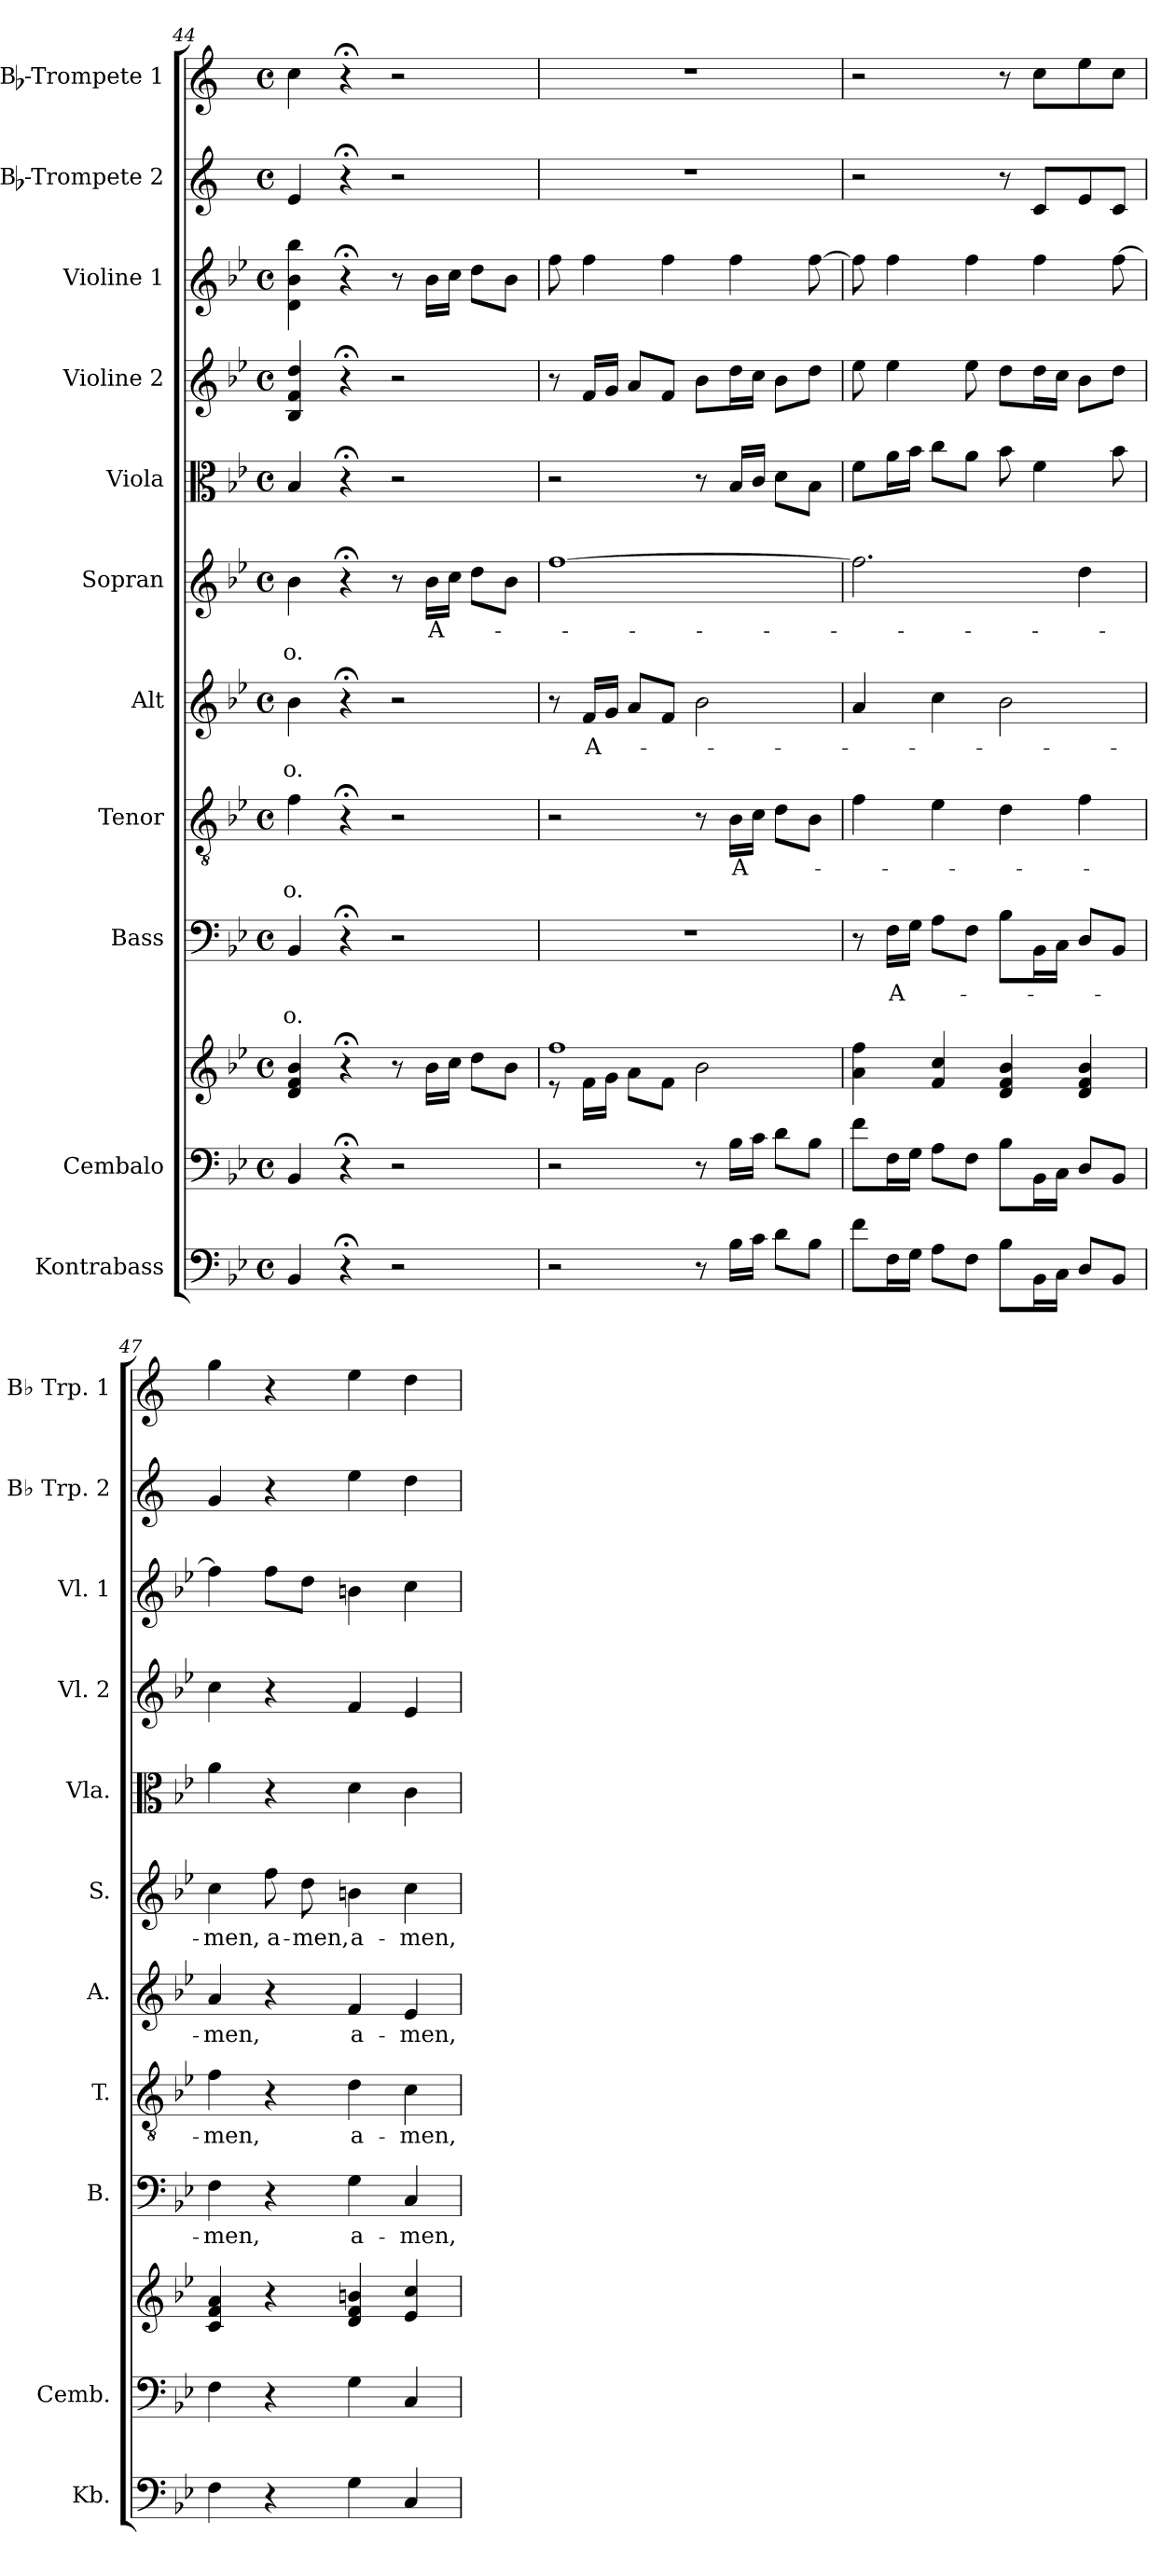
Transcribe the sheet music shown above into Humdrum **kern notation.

**kern	**kern	**kern	**kern	**text	**text	**kern	**text	**text	**kern	**text	**text	**kern	**text	**text	**kern	**kern	**kern	**kern	**kern
*part11	*part10	*part10	*part9	*part9	*part9	*part8	*part8	*part8	*part7	*part7	*part7	*part6	*part6	*part6	*part5	*part4	*part3	*part2	*part1
*staff12	*staff11	*staff10	*staff9	*staff9	*staff9	*staff8	*staff8	*staff8	*staff7	*staff7	*staff7	*staff6	*staff6	*staff6	*staff5	*staff4	*staff3	*staff2	*staff1
*I"Kontrabass	*I"Cembalo	*	*I"Bass	*	*	*I"Tenor	*	*	*I"Alt	*	*	*I"Sopran	*	*	*I"Viola	*I"Violine 2	*I"Violine 1	*I"Bb-Trompete 2	*I"Bb-Trompete 1
*I'Kb.	*I'Cemb.	*	*I'B.	*	*	*I'T.	*	*	*I'A.	*	*	*I'S.	*	*	*I'Vla.	*I'Vl. 2	*I'Vl. 1	*I'Bb Trp. 2	*I'Bb Trp. 1
*clefF4	*clefF4	*clefG2	*clefF4	*	*	*clefGv2	*	*	*clefG2	*	*	*clefG2	*	*	*clefC3	*clefG2	*clefG2	*clefG2	*clefG2
*ITrd7c12	*	*	*	*	*	*	*	*	*	*	*	*	*	*	*	*	*	*ITrd1c2	*ITrd1c2
*k[b-e-]	*k[b-e-]	*k[b-e-]	*k[b-e-]	*	*	*k[b-e-]	*	*	*k[b-e-]	*	*	*k[b-e-]	*	*	*k[b-e-]	*k[b-e-]	*k[b-e-]	*k[b-e-]	*k[b-e-]
*B-:	*B-:	*B-:	*B-:	*	*	*B-:	*	*	*B-:	*	*	*B-:	*	*	*B-:	*B-:	*B-:	*B-:	*B-:
*M4/4	*M4/4	*M4/4	*M4/4	*	*	*M4/4	*	*	*M4/4	*	*	*M4/4	*	*	*M4/4	*M4/4	*M4/4	*M4/4	*M4/4
*met(c)	*met(c)	*met(c)	*met(c)	*	*	*met(c)	*	*	*met(c)	*	*	*met(c)	*	*	*met(c)	*met(c)	*met(c)	*met(c)	*met(c)
=44	=44	=44	=44	=44	=44	=44	=44	=44	=44	=44	=44	=44	=44	=44	=44	=44	=44	=44	=44
!	!	!	!	!	!LO:LY:b	!	!	!LO:LY:b	!	!	!LO:LY:b	!	!	!LO:LY:b	!	!	!	!	!
4BBB-/	4BB-/	4d/ 4f/ 4b-/	4BB-/	.	-o.	4f\	.	-o.	4b-\	.	-o.	4b-\	.	-o.	4B-/	4B-/ 4f/ 4dd/	4d\ 4b-\ 4bb-\	4d/	4b-\
4r;<	4r;<	4r;<	4r;<	.	.	4r;<	.	.	4r;<	.	.	4r;<	.	.	4r;<	4r;<	4r;<	4r;<	4r;<
2r	2r	8r	2r	.	.	2r	.	.	2r	.	.	8r	.	.	2r	2r	8r	2r	2r
!	!	!	!	!	!	!	!	!	!	!	!	!	!LO:LY:b	!	!	!	!	!	!
.	.	16b-\LL	.	.	.	.	.	.	.	.	.	16b-\LL	A-	.	.	.	16b-\LL	.	.
.	.	16cc\JJ	.	.	.	.	.	.	.	.	.	16cc\JJ	.	.	.	.	16cc\JJ	.	.
.	.	8dd\L	.	.	.	.	.	.	.	.	.	8dd\L	.	.	.	.	8dd\L	.	.
.	.	8b-\J	.	.	.	.	.	.	.	.	.	8b-\J	.	.	.	.	8b-\J	.	.
!!LO:PB:g=z
=45	=45	=45	=45	=45	=45	=45	=45	=45	=45	=45	=45	=45	=45	=45	=45	=45	=45	=45	=45
*	*	*^	*	*	*	*	*	*	*	*	*	*	*	*	*	*	*	*	*
2r	2r	1ff	8r	1r	.	.	2r	.	.	8r	.	.	[1ff	.	.	2r	8r	8ff\	1r	1r
!	!	!	!	!	!	!	!	!	!	!	!LO:LY:b	!	!	!	!	!	!	!	!	!
.	.	.	16f\LL	.	.	.	.	.	.	16f/LL	A-	.	.	.	.	.	16f/LL	4ff\	.	.
.	.	.	16g\JJ	.	.	.	.	.	.	16g/JJ	.	.	.	.	.	.	16g/JJ	.	.	.
.	.	.	8a\L	.	.	.	.	.	.	8a/L	.	.	.	.	.	.	8a/L	.	.	.
.	.	.	8f\J	.	.	.	.	.	.	8f/J	.	.	.	.	.	.	8f/J	4ff\	.	.
8r	8r	.	2b-\	.	.	.	8r	.	.	2b-\	.	.	.	.	.	8r	8b-\L	.	.	.
!	!	!	!	!	!	!	!	!LO:LY:b	!	!	!	!	!	!	!	!	!	!	!	!
16BB-\LL	16B-\LL	.	.	.	.	.	16B-\LL	A-	.	.	.	.	.	.	.	16B-/LL	16dd\L	4ff\	.	.
16C\JJ	16c\JJ	.	.	.	.	.	16c\JJ	.	.	.	.	.	.	.	.	16c/JJ	16cc\JJ	.	.	.
8D\L	8d\L	.	.	.	.	.	8d\L	.	.	.	.	.	.	.	.	8d\L	8b-\L	.	.	.
8BB-\J	8B-\J	.	.	.	.	.	8B-\J	.	.	.	.	.	.	.	.	8B-\J	8dd\J	[8ff\	.	.
*	*	*v	*v	*	*	*	*	*	*	*	*	*	*	*	*	*	*	*	*	*
=46	=46	=46	=46	=46	=46	=46	=46	=46	=46	=46	=46	=46	=46	=46	=46	=46	=46	=46	=46
8F\L	8f\L	4a\ 4ff\	8r	.	.	4f\	.	.	4a/	.	.	2.ff\]	.	.	8f\L	8ee-\	8ff\]	2r	2r
!	!	!	!	!LO:LY:b	!	!	!	!	!	!	!	!	!	!	!	!	!	!	!
16FF\L	16F\L	.	16F\LL	A-	.	.	.	.	.	.	.	.	.	.	16a\L	4ee-\	4ff\	.	.
16GG\JJ	16G\JJ	.	16G\JJ	.	.	.	.	.	.	.	.	.	.	.	16b-\JJ	.	.	.	.
8AA\L	8A\L	4f/ 4cc/	8A\L	.	.	4e-\	.	.	4cc\	.	.	.	.	.	8cc\L	.	.	.	.
8FF\J	8F\J	.	8F\J	.	.	.	.	.	.	.	.	.	.	.	8a\J	8ee-\	4ff\	.	.
8BB-\L	8B-\L	4d/ 4f/ 4b-/	8B-\L	.	.	4d\	.	.	2b-\	.	.	.	.	.	8b-\	8dd\L	.	8r	8r
16BBB-\L	16BB-\L	.	16BB-\L	.	.	.	.	.	.	.	.	.	.	.	4f\	16dd\L	4ff\	8B-/L	8b-\L
16CC\JJ	16C\JJ	.	16C\JJ	.	.	.	.	.	.	.	.	.	.	.	.	16cc\JJ	.	.	.
8DD/L	8D/L	4d/ 4f/ 4b-/	8D/L	.	.	4f\	.	.	.	.	.	4dd\	.	.	.	8b-\L	.	8d/	8dd\
8BBB-/J	8BB-/J	.	8BB-/J	.	.	.	.	.	.	.	.	.	.	.	8b-\	8dd\J	[8ff\	8B-/J	8b-\J
=47	=47	=47	=47	=47	=47	=47	=47	=47	=47	=47	=47	=47	=47	=47	=47	=47	=47	=47	=47
!	!	!	!	!LO:LY:b	!	!	!LO:LY:b	!	!	!LO:LY:b	!	!	!LO:LY:b	!	!	!	!	!	!
4FF\	4F\	4c/ 4f/ 4a/	4F\	-men,	.	4f\	-men,	.	4a/	-men,	.	4cc\	-men,	.	4a\	4cc\	4ff\]	4f/	4ff\
!	!	!	!	!	!	!	!	!	!	!	!	!	!LO:LY:b	!	!	!	!	!	!
4r	4r	4r	4r	.	.	4r	.	.	4r	.	.	8ff\	a-	.	4r	4r	8ff\L	4r	4r
!	!	!	!	!	!	!	!	!	!	!	!	!	!LO:LY:b	!	!	!	!	!	!
.	.	.	.	.	.	.	.	.	.	.	.	8dd\	-men,	.	.	.	8dd\J	.	.
!	!	!	!	!LO:LY:b	!	!	!LO:LY:b	!	!	!LO:LY:b	!	!	!LO:LY:b	!	!	!	!	!	!
4GG\	4G\	4d/ 4f/ 4bn/	4G\	a-	.	4d\	a-	.	4f/	a-	.	4bn\	a-	.	4d\	4f/	4bn\	4dd\	4dd\
!	!	!	!	!LO:LY:b	!	!	!LO:LY:b	!	!	!LO:LY:b	!	!	!LO:LY:b	!	!	!	!	!	!
4CC/	4C/	4e-/ 4cc/	4C/	-men,	.	4c\	-men,	.	4e-/	-men,	.	4cc\	-men,	.	4c\	4e-/	4cc\	4cc\	4cc\
=	=	=	=	=	=	=	=	=	=	=	=	=	=	=	=	=	=	=	=
*-	*-	*-	*-	*-	*-	*-	*-	*-	*-	*-	*-	*-	*-	*-	*-	*-	*-	*-	*-
